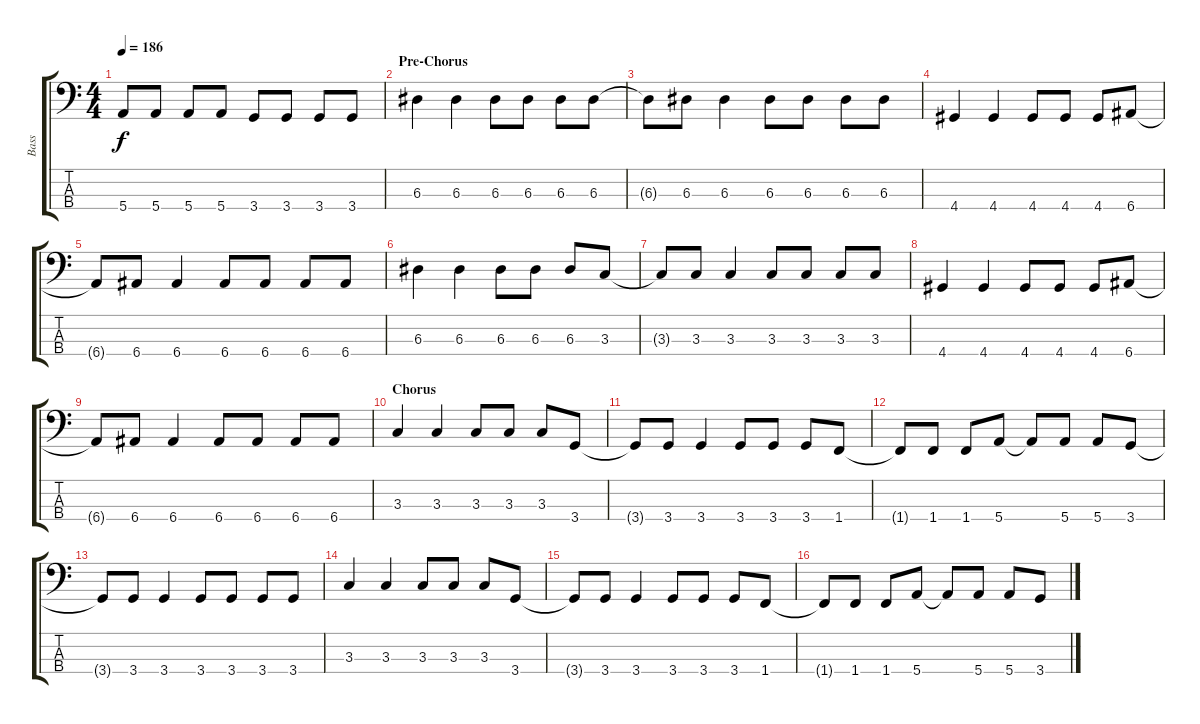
\track ("Bass" "Bass") {instrument electricbasspick}
\staff {score tabs}
\tuning (G2 D2 A1 E1) {hide}
\ts (4 4)
\tempo 186
\clef f4
\ks c
5.4.8{dy f} 5.4.8 5.4.8 5.4.8 3.4.8 3.4.8 3.4.8 3.4.8 |
\section ("" "Pre-Chorus")
6.3.4 6.3.4 6.3.8 6.3.8 6.3.8 6.3.8 |
6.3{t}.8 6.3.8 6.3.4 6.3.8 6.3.8 6.3.8 6.3.8 |
4.4.4 4.4.4 4.4.8 4.4.8 4.4.8 6.4.8 |
6.4{t}.8 6.4.8 6.4.4 6.4.8 6.4.8 6.4.8 6.4.8 |
6.3.4 6.3.4 6.3.8 6.3.8 6.3.8 3.3.8 |
3.3{t}.8 3.3.8 3.3.4 3.3.8 3.3.8 3.3.8 3.3.8 |
4.4.4 4.4.4 4.4.8 4.4.8 4.4.8 6.4.8 |
6.4{t}.8 6.4.8 6.4.4 6.4.8 6.4.8 6.4.8 6.4.8 |
\section ("" "Chorus")
3.3.4 3.3.4 3.3.8 3.3.8 3.3.8 3.4.8 |
3.4{t}.8 3.4.8 3.4.4 3.4.8 3.4.8 3.4.8 1.4.8 |
1.4{t}.8 1.4.8 1.4.8 5.4.8 5.4{t}.8 5.4.8 5.4.8 3.4.8 |
3.4{t}.8 3.4.8 3.4.4 3.4.8 3.4.8 3.4.8 3.4.8 |
3.3.4 3.3.4 3.3.8 3.3.8 3.3.8 3.4.8 |
3.4{t}.8 3.4.8 3.4.4 3.4.8 3.4.8 3.4.8 1.4.8 |
1.4{t}.8 1.4.8 1.4.8 5.4.8 5.4{t}.8 5.4.8 5.4.8 3.4.8
